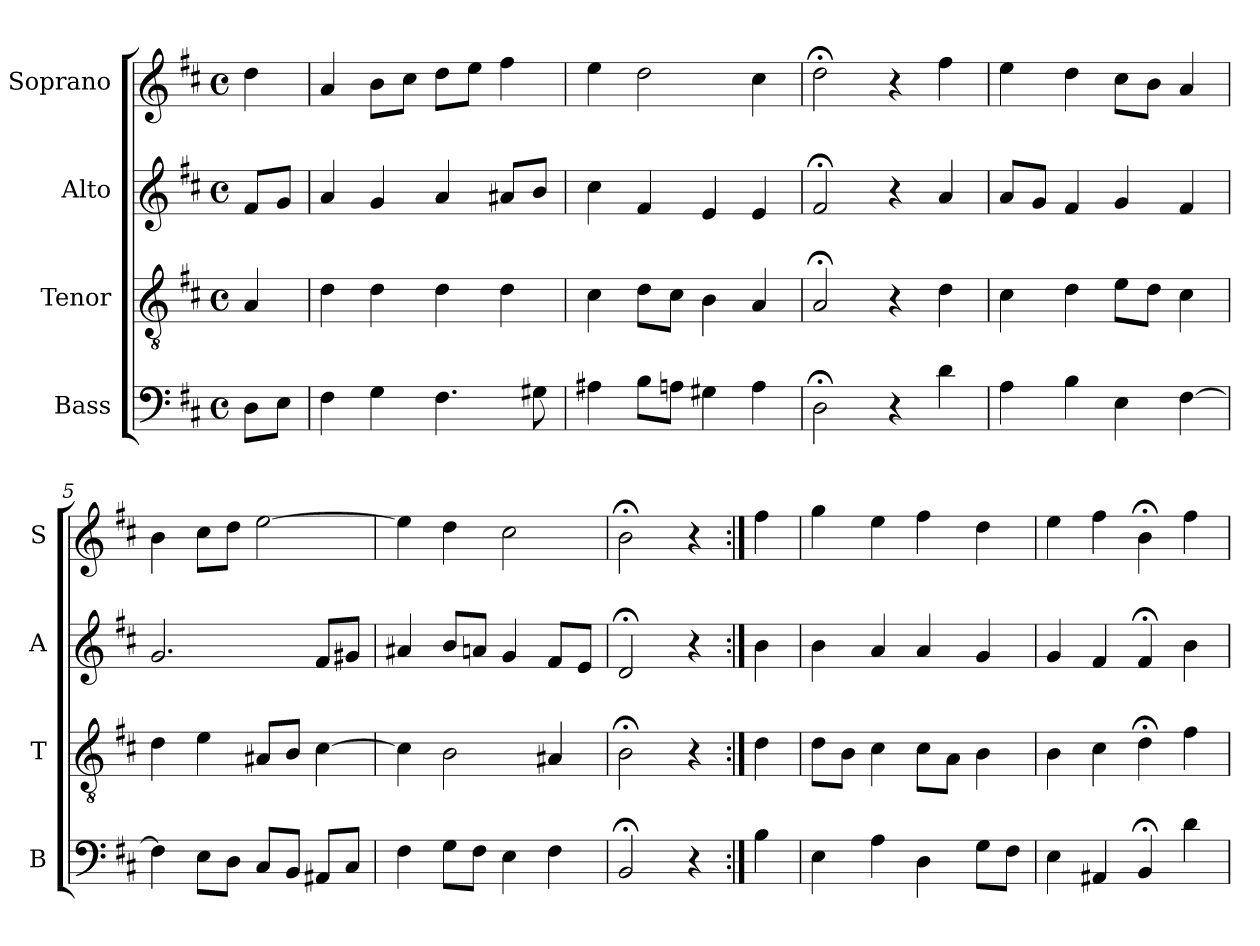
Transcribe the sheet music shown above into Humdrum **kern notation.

**kern	**kern	**kern	**kern
*part4	*part3	*part2	*part1
*staff4	*staff3	*staff2	*staff1
*I"Bass	*I"Tenor	*I"Alto	*I"Soprano
*I'B	*I'T	*I'A	*I'S
*clefF4	*clefGv2	*clefG2	*clefG2
*k[f#c#]	*k[f#c#]	*k[f#c#]	*k[f#c#]
*b:	*b:	*b:	*b:
*M4/4	*M4/4	*M4/4	*M4/4
*met(c)	*met(c)	*met(c)	*met(c)
*MM100	*MM100	*MM100	*MM100
=	=	=	=
8DL	4A	8f#L	4dd
8EJ	.	8gJ	.
=1	=1	=1	=1
4F#	4d	4a	4a
4G	4d	4g	8bL
.	.	.	8cc#J
4.F#	4d	4a	8ddL
.	.	.	8eeJ
.	4d	8a#XL	4ff#
8G#X	.	8bJ	.
=2	=2	=2	=2
4A#X	4c#	4cc#	4ee
8BL	8dL	4f#	2dd
8AnJ	8c#J	.	.
4G#X	4B	4e	.
4A	4Ai	4e	4cc#
=3	=3	=3	=3
2D;<	2A;<i	2f#;<i	2dd;<
4r	4r	4r	4r
4d	4di	4ai	4ff#
=4	=4	=4	=4
4A	4c#	8aL	4ee
.	.	8gJ	.
4B	4d	4f#	4dd
4E	8eL	4g	8cc#L
.	8dJ	.	8bJ
[4F#	4c#	4f#	4a
=5	=5	=5	=5
4F#]	4d	2.g	4b
8EL	4e	.	8cc#L
8DJ	.	.	8ddJ
8C#L	8A#XL	.	[2ee
8BBJ	8BJ	.	.
8AA#XL	[4c#	8f#L	.
8C#J	.	8g#XJ	.
=6	=6	=6	=6
4F#	4c#]	4a#X	4ee]
8GL	2B	8bL	4dd
8F#J	.	8anJ	.
4E	.	4g	2cc#
4F#	4A#X	8f#L	.
.	.	8eJ	.
=7	=7	=7	=7
2BB;<	2B;<	2d;<i	2b;<i
4r	4r	4r	4r
=:|!	=:|!	=:|!	=:|!
4B	4d	4bi	4ff#i
=8	=8	=8	=8
4E	8dL	4b	4gg
.	8BJ	.	.
4A	4c#	4a	4ee
4D	8c#L	4a	4ff#
.	8AJ	.	.
8GL	4B	4g	4dd
8F#J	.	.	.
=9	=9	=9	=9
4E	4B	4g	4ee
4AA#X	4c#	4f#i	4ff#
4BB;<	4d;<	4f#;<i	4b;<i
4d	4f#	4bi	4ff#i
=	=	=	=
*-	*-	*-	*-
